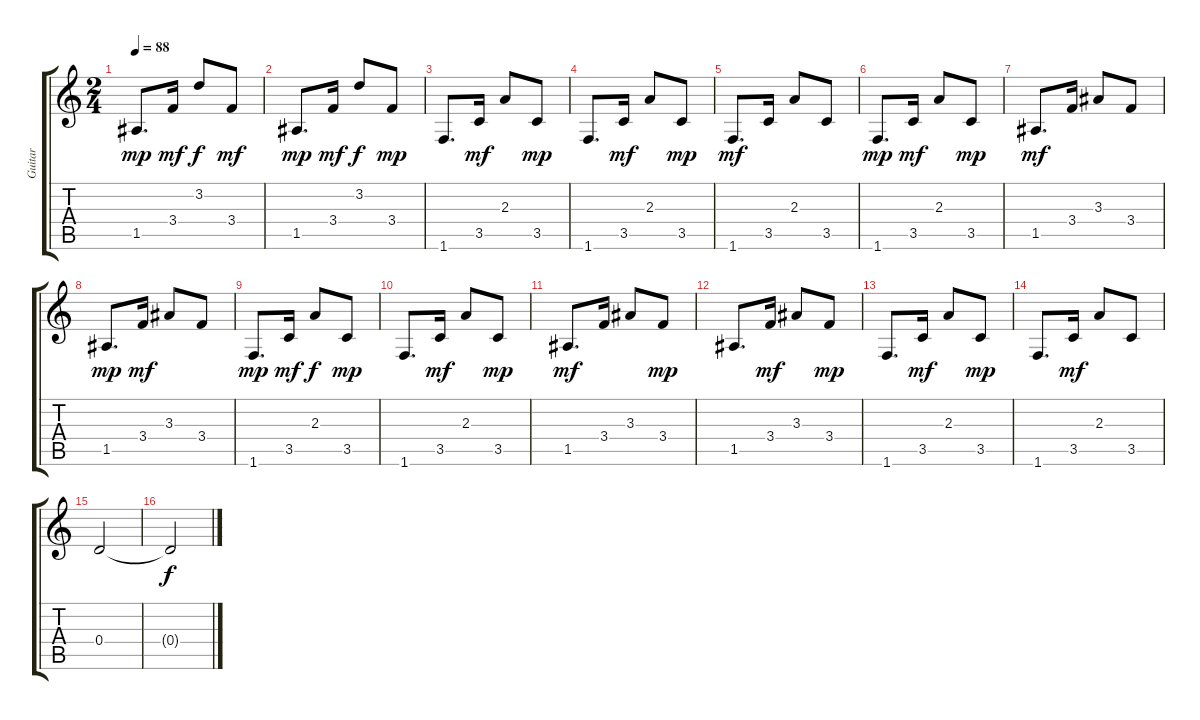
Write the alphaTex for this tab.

\track ("Guitar" "Guitar") {instrument acousticguitarnylon}
\staff {score tabs}
\tuning (E4 B3 G3 D3 A2 E2) {hide}
\ts (2 4)
\tempo 88
\clef g2
\ks c
1.5.8{d dy mp} 3.4.16{dy mf} 3.2.8{dy f} 3.4.8{dy mf} |
1.5.8{d dy mp} 3.4.16{dy mf} 3.2.8{dy f} 3.4.8{dy mp} |
1.6.8{d} 3.5.16{dy mf} 2.3.8 3.5.8{dy mp} |
1.6.8{d} 3.5.16{dy mf} 2.3.8 3.5.8{dy mp} |
1.6.8{d dy mf} 3.5.16 2.3.8 3.5.8 |
1.6.8{d dy mp} 3.5.16{dy mf} 2.3.8 3.5.8{dy mp} |
1.5.8{d dy mf} 3.4.16 3.3.8 3.4.8 |
1.5.8{d dy mp} 3.4.16{dy mf} 3.3.8 3.4.8 |
1.6.8{d dy mp} 3.5.16{dy mf} 2.3.8{dy f} 3.5.8{dy mp} |
1.6.8{d} 3.5.16{dy mf} 2.3.8 3.5.8{dy mp} |
1.5.8{d dy mf} 3.4.16 3.3.8 3.4.8{dy mp} |
1.5.8{d} 3.4.16{dy mf} 3.3.8 3.4.8{dy mp} |
1.6.8{d} 3.5.16{dy mf} 2.3.8 3.5.8{dy mp} |
1.6.8{d} 3.5.16{dy mf} 2.3.8 3.5.8 |
0.4.2 |
0.4{t}.2{dy f}
